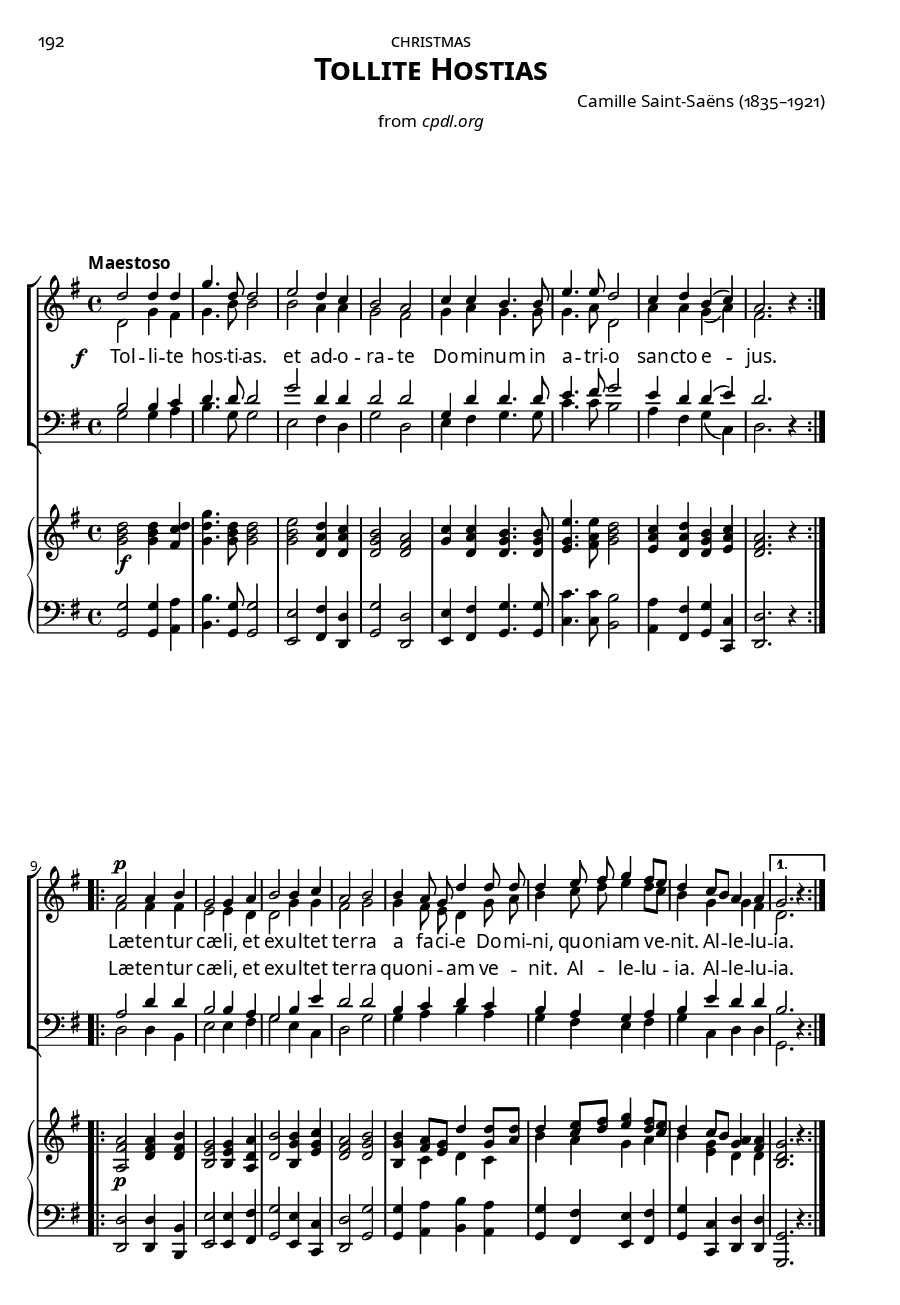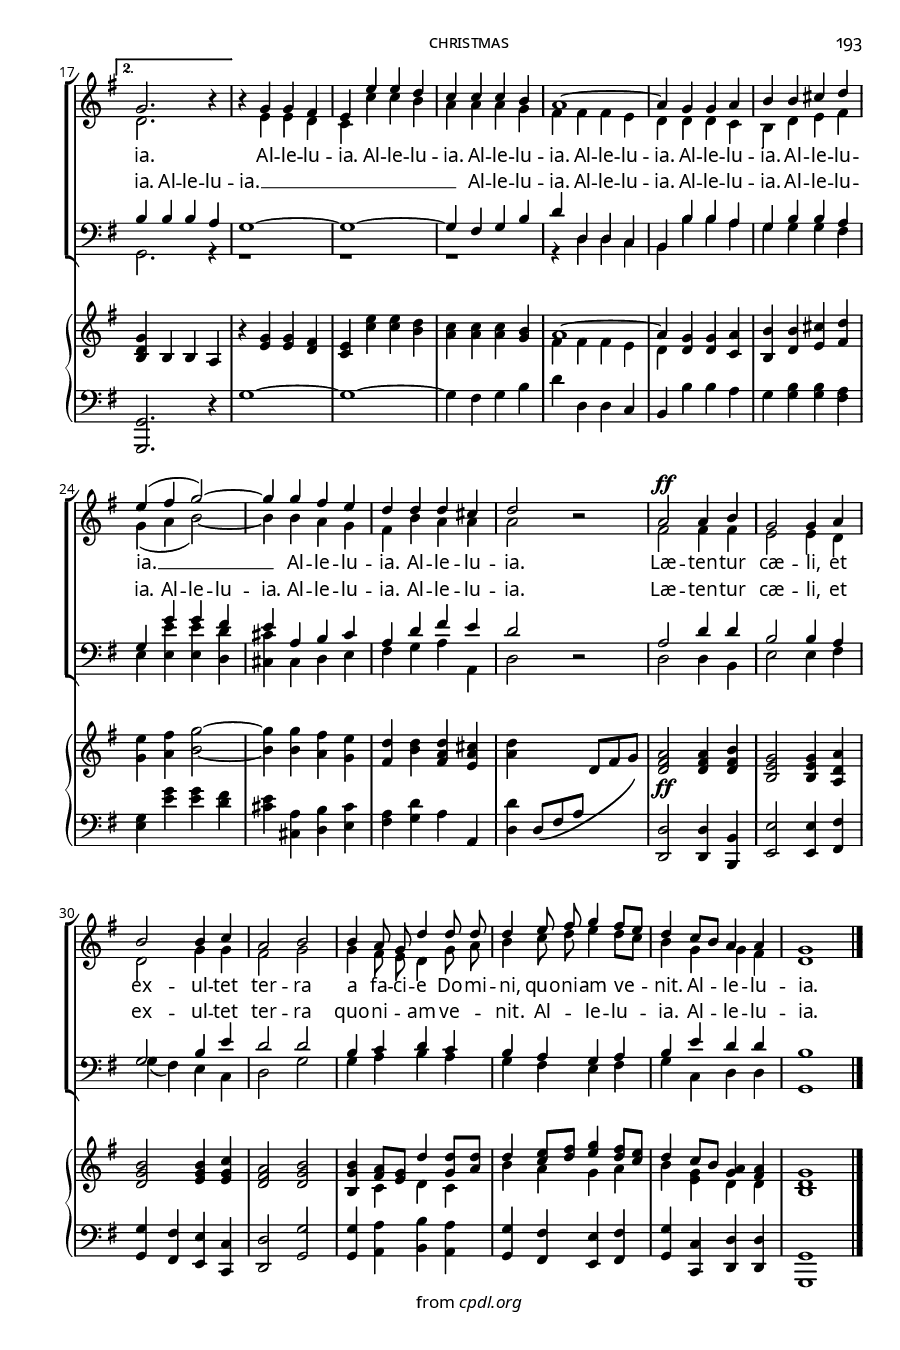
\version "2.14.2"
\include "util.ly"
\header {
    title = \markup{\override #'(font-name . "Garamond Premier Pro Semibold"){ \abs-fontsize #15 \smallCapsOldStyle"Tollite Hostias"}}
    composer = \markup\oldStyleNum"Camille Saint-Saëns (1835–1921)"
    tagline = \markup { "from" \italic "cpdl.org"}
  }\paper {
  print-all-headers = ##f
  paper-height = 9\in
  paper-width = 6\in
  indent = 0\in
  %system-system-spacing = #'((basic-distance . 10) (padding . 0))
  system-system-spacing =
    #'((basic-distance . 0)
       (minimum-distance . 0)
       (padding . -5)
       (stretchability . 100))
  score-markup-spacing =
    #'((basic-distance . 0)
       (minimum-distance . 0)
       (padding . 1)
       (stretchability . 0))
  ragged-last-bottom = ##t
  ragged-bottom = ##f
  two-sided = ##t
  inner-margin = 0.5\in
  outer-margin = 0.25\in
  top-margin = 0.25\in
  bottom-margin = 0.25\in
  first-page-number = #192
  print-first-page-number = ##t
  headerLine = \markup{\override #'(font-name . "Garamond Premier Pro") \smallCapsOldStyle"christmas"}
  oddHeaderMarkup = \markup\fill-line{
     \override #'(font-name . "Garamond Premier Pro")\abs-fontsize #8.5
     \combine 
        \fill-line{"" \on-the-fly #print-page-number-check-first
        \oldStylePageNum""
        }
        \fill-line{\headerLine}
  }
  evenHeaderMarkup = \markup {
     \override #'(font-name . "Garamond Premier Pro")\abs-fontsize #8.5
     \combine
        \on-the-fly #print-page-number-check-first
        \oldStylePageNum""
        \fill-line{\headerLine}
  }
}
#(set-global-staff-size 15) \paper{ #(define fonts (make-pango-font-tree "GoudyOlSt BT" "Garamond Premier Pro" "Garamond Premier Pro" (/ 15 20))) }

\markup \fill-line {\concat{ "from " \italic "cpdl.org"}}
\markup\vspace#2












global = {
  \key g \major
  \time 4/4
  \autoBeamOff
  \override DynamicLineSpanner #'staff-padding = #0.0
  \override DynamicLineSpanner #'Y-extent = #'(-1 . 1)
}

sopMusic = \relative c'' {
  \tempo "Maestoso"
  \repeat volta 2 {
    d2 d4 d |
    g4. d8 d2 |
    e2 d4 c |
    b2 a |
    c4 c b4. b8 |
    e4. e8 d2 |
    
    c4 d b( c) a2. b4\rest \break
  }
  \repeat volta 2 {
    a2^\p a4 b |
    g2 g4 a |
    b2 b4 c |
    a2 b |
    
    %page2
    b4 a8 g d'4 d8 d |
    d4 e8 fis g4 fis8[ e] |
    d4 c8[ b] a4 a
  }
  \alternative {
    {
      g2. b4\rest \break
    }
    {
      g2. b4\rest
    }
  }
  b4\rest g g fis |
  
  e e' e d |
  c c c b |
  a1~ |
  a4 g g a |
  b b cis d |
  e( fis g2)~ |
  
  %page3
  g4 g fis e |
  d d d cis |
  d2 b\rest |
  
  
  a2^\ff a4 b |
  g2 g4 a |
  b2 b4 c |
  a2 b |
  
  b4 a8 g d'4 d8 d |
  d4 e8 fis g4 fis8[ e] |
  d4 c8[ b] a4 a |
  g1 \bar "|."
}
sopWords = \lyricmode {
  
}

altoMusic = \relative c' {
  \repeat volta 2 {
    d2 g4 fis |
    g4. b8 b2 |
    b a4 a |
    g2 fis |
    g4 a g4. g8 |
    g4. a8 d,2 |
    
    a'4 a g( a) |
    fis2. s4 |
  }
  
  
  \repeat volta 2 {
    fis2 fis4 fis |
    e2 e4 d |
    d2 g4 g |
    fis2 g |
    
    %page2
    g4 fis8 e d4 g8 a |
    b4 c8 d e4 d8[ c] |
    b4 g g fis |
  }
  \alternative {
    { d2. s4 }
    { d2. s4 }
  }
  s4 e e d |
  
  c c' c b |
  a a a g |
  fis fis fis e |
  d d d c |
  b d e fis |
  g( a b2)~ |
  
  %page3
  b4 b a g |
  fis b a a |
  a2 s |
  
  fis2 fis4 fis |
  e2 e4 d |
  d2 g4 g |
  fis2 g |
  
  %page2
  g4 fis8 e d4 g8 a |
  b4 c8 d e4 d8[ c] |
  b4 g g fis |
  d1 \bar "|."
}
altoWords = {
  \dropLyricsVIII
  \set stanza = \markup\dynamic"f   "
  \lyricmode {
    Tol -- li -- te hos -- ti -- as.
    et ad -- o -- ra -- te
    Do -- mi -- num in a -- tri -- o
    san -- cto e -- jus.
  }
  \raiseLyrics
  \lyricmode {
    Læ -- ten -- tur cæ -- li, et ex -- ul -- tet ter -- ra
    
    a fa -- ci -- e Do -- mi -- ni, quo -- ni -- am ve -- nit. \set associatedVoice = "sopranos" Al -- le -- lu -- ia.
    \unset associatedVoice
    ia.
    
    
    Al -- le -- lu -- ia.
    Al -- le -- lu -- ia.
    Al -- le -- lu -- ia.
    Al -- le -- lu -- ia.
    Al -- le -- lu -- ia.
    Al -- le -- lu -- ia. __
    Al -- le -- lu -- ia.
    Al -- le -- lu -- ia.
    
    \set associatedVoice = "tenors"
    Læ -- ten -- tur cæ -- li, et ex -- ul -- tet ter -- ra
    \unset associatedVoice
    a fa -- ci -- e Do -- mi -- ni, quo -- ni -- am ve -- nit. \set associatedVoice = "sopranos" Al -- le -- lu -- ia.
  }
}
altoWordsII = \lyricmode {
%\markup\italic
  \set stanza = #"2. "
  \set ignoreMelismata = ##t
}
altoWordsIII = \lyricmode {
  \set stanza = #"3. "
  \set ignoreMelismata = ##t
}
altoWordsIV = \lyricmode {
  \set stanza = #"4. "
  \set ignoreMelismata = ##t
}
altoWordsV = \lyricmode {
  \set stanza = #"5. "
  \set ignoreMelismata = ##t
}
altoWordsVI = \lyricmode {
  \set stanza = #"6. "
  \set ignoreMelismata = ##t
}
tenorMusic = \relative c' {
  \repeat volta 2 {
    b2 b4 c |
    d4. d8 d2 |
    g2 d4 d |
    d2 d |
    g,4 d' d4. d8 |
    e4. fis8 g2 |
    
    e4 d d( e) |
    d2. s4 |
  }
  
  
  \repeat volta 2 {
    a2 d4 d |
    b2 b4 a |
    g2 b4 e |
    d2 d |
    
    %page2
    b4 c d c |
    b a g a |
    b e d d |
  }
  \alternative {
    { b2. s4 }
    { b4 b b a }
  }
  g1~ |
  
  g~ |
  g4 fis g b |
  d d, d c |
  b b' b a |
  g b b a |
  g g' g fis |
  
  %page3
  e a, b cis |
  a d fis e |
  d2 s |
  
  
  a2 d4 d |
  b2 b4 a |
  g2 b4 e |
  d2 d |
  
  b4 c d c |
  b a g a |
  b e d d |
  b1 \bar "|."
}
tenorWords = \lyricmode {
  \repeat unfold 22 \skip1
  Læ -- ten -- tur cæ -- li, et ex -- ul -- tet ter -- ra
  quo -- ni -- am ve -- nit.
  Al -- le -- lu -- ia.
  Al -- le -- lu -- ia.
  ia.
  
  Al -- le -- lu -- ia. __
  Al -- le -- lu -- ia.
  Al -- le -- lu -- ia.
  Al -- le -- lu -- ia.
  Al -- le -- lu -- ia.
  Al -- le -- lu -- ia.
  Al -- le -- lu -- ia.
  Al -- le -- lu -- ia.
  
  Læ -- ten -- tur cæ -- li, et ex -- ul -- tet ter -- ra
  quo -- ni -- am ve -- nit.
  Al -- le -- lu -- ia.
  Al -- le -- lu -- ia.
}

bassMusic = \relative c {
  \repeat volta 2 {
    g'2 g4 a |
    b4. g8 g2 |
    e fis4 d |
    g2 d |
    e4 fis g4. g8 |
    c4. c8 b2 |
    
    a4 fis g( c,) |
    d2. d4\rest |
  }
  
  \repeat volta 2 {
    d2 d4 b |
    e2 e4 fis |
    g2 e4 c |
    d2 g |
    
    g4 a b a |
    g fis e fis |
    g c, d d |
  }
  \alternative {
    { g,2. d'4\rest }
    { g,2. r4 }
  }
  r1 |
  
  r |
  r |
  r4 d' d c |
  b b' b a |
  g g g fis |
  e <e e'> q <d d'> |
  
  <cis cis'> cis d e |
  fis g a a, |
  d2 d\rest |
  
  
  d2 d4 b |
  e2 e4 fis |
  g4( fis) e4 c |
  d2 g |
  
  g4 a b a |
  g fis e fis |
  g c, d d |
  g,1 \bar "|."
}
bassWords = \lyricmode {

}

pianoRH = \relative c' {
  \set Staff.midiInstrument = "piano"
  \repeat volta 2 {
    <g' b d>2_\f q4 <fis c' d> |
    <g d' g>4. <g b d>8 q2 |
    <g b e> <d a' d>4 <d a' c> |
    <d g b>2 <d fis a> |
    <g c>4 <d a' c> <d g b>4. q8 |
    <e g e'>4. <fis a e'>8 <g b d>2 |
    
    <e a c>4 <d a' d> <d g b> <e a c> |
    <d fis a>2. r4 
  }
  \repeat volta 2 {
    <a fis' a>2_\p <d fis a>4 <d fis b> |
    <b e g>2 q4 <a d a'> |
    <d b'>2 <b g' b>4 <e g c> |
    <d fis a>2 <d g b> |
    
    %page2
    <b g' b>4 << {<fis' a>8[ <e g>] d'4 <d g,>8[ <d a>] } \\
                 {c,4 d c} >> |
    << {d'4 <c e>8[ <d fis>] <e g>4 <d fis>8[ <c e>] |
        d4 c8[ b] <a g>4 <a fis>} \\
       {b4 a g a |
        b <g e> d d} >>
  }
  \alternative {
    {<b d g>2. r4}
    {<b d g>4 b b a}
  }
  r4 <e' g> q <d fis> |
  
  <c e> <c' e> q <b d> |
  <a c> q q <g b> |
  << { a1~ | a4 } \\
     { fis4 fis fis e | d } >>
  <d g> q <c a'> |
  <b b'> <d b'> <e cis'> <fis d'> |
  <g e'> <a fis'> <b g'>2~ |
  
  %page3
  q4 q <a fis'> <g e'> |
  <fis d'> <b d> <fis a d> <e a cis> |
  <a d>4 \change Staff = "two" \stemUp d,,8[_\( fis a]
         \change Staff = "one" d[ fis g]\) |
  \stemNeutral
  <d fis a>2_\ff q4 <d fis b> |
  <b e g>2 q4 <a d a'> |
  
  <d g b>2 <e g b>4 <e g c> |
  <d fis a>2 <d g b> |
  <b g' b>4 << {<fis' a>8[ <e g>] d'4 <d g,>8[ <d a>] } \\
                 {c,4 d c} >> |
    << {d'4 <c e>8[ <d fis>] <e g>4 <d fis>8[ <c e>] |
        d4 c8[ b] <a g>4 <a fis>} \\
       {b4 a g a |
        b <g e> d d} >> |
  <b d g>1 \bar "|."
  
}
pianoLH = \relative c' {
  \set Staff.midiInstrument = "piano"
  \repeat volta 2 {
    <g g,>2 q4 <a a,> |
    <b b,>4. <g g,>8 q2 |
    <e e,> <fis fis,>4 <d d,> |
    <g g,>2 <d d,> |
    <e e,>4 <fis fis,> <g g,>4. q8 |
    <c c,>4. q8 <b b,>2 |
    
    <a a,>4 <fis fis,> <g g,> <c, c,> |
    <d d,>2. r4 
  }
  \repeat volta 2 {
    <d d,>2 q4 <b b,> |
    <e e,>2 q4 <fis fis,> |
    <g g,>2 <e e,>4 <c c,> |
    <d d,>2 <g g,> |
    
    %page 2
    <g g,>4 <a a,> <b b,> <a a,> |
    <g g,> <fis fis,> <e e,> <fis fis,> |
    <g g,> <c, c,> <d d,> q |
  }
  \alternative {
    {
      <g, g,>2. r4
    }
    {
      <g g,>2. r4 |
    }
  }
  g'1~ |
  
  g~ |
  g4 fis g b |
  d d, d c |
  b b' b a |
  g <g b> q <fis a> |
  <e g> <e' g> q <d fis> |
  
  %page 3
  <cis e>4 <a cis,> <b d,> <cis e,> |
  <a fis> <g d'> a a, |
  <d d'> s2. |
  <d d,>2 q4 <b b,> |
  <e e,>2 q4 <fis fis,> |
  
  <g g,> <fis fis,> <e e,> <c c,> |
  <d d,>2 <g g,> |
  q4 <a a,> <b b,> <a a,> |
  <g g,> <fis fis,> <e e,> <fis fis,> |
  <g g,> <c, c,> <d d,> q |
  <g, g,>1 \bar "|."
}

\score {
  <<
   \new ChoirStaff <<
    \new Staff = women <<
      \new Voice = "sopranos" { \voiceOne << \global \sopMusic >> }
      \new Voice = "altos" { \voiceTwo << \global \altoMusic >> }
    >>
    \new Staff = men <<
      \clef bass
      \new Voice = "tenors" { \voiceOne << \global \tenorMusic >> }
      \new Voice = "basses" { \voiceTwo << \global \bassMusic >> }
    >>
    \new Lyrics \with { alignAboveContext = #"women" \override VerticalAxisGroup #'nonstaff-relatedstaff-spacing = #'((basic-distance . 1))} \lyricsto "sopranos" \sopWords
    \new Lyrics = "altosVI"  \with { alignBelowContext = #"women" } \lyricsto "altos" \altoWordsVI
    \new Lyrics = "altosV"  \with { alignBelowContext = #"women" } \lyricsto "altos" \altoWordsV
    \new Lyrics = "altosIV"  \with { alignBelowContext = #"women" } \lyricsto "altos" \altoWordsIV
    \new Lyrics = "altosIII"  \with { alignBelowContext = #"women" } \lyricsto "altos" \altoWordsIII
    \new Lyrics = "altosII"  \with { alignBelowContext = #"women" } \lyricsto "altos" \altoWordsII
    \new Lyrics = "altos"  \with { alignBelowContext = #"women" \override VerticalAxisGroup #'nonstaff-relatedstaff-spacing = #'((basic-distance . 1))} \lyricsto "altos" \altoWords
   \new Lyrics \with { alignAboveContext = #"men" } \lyricsto "tenors" \tenorWords
    \new Lyrics \with { alignBelowContext = #"men" \override VerticalAxisGroup #'nonstaff-relatedstaff-spacing = #'((basic-distance . 1)) } \lyricsto "basses" \bassWords
  >>
  \new PianoStaff <<
\new Staff = "one" { \new Voice { \global \pianoRH } } \new Staff = "two" { \global \clef "bass" \pianoLH } >>
>>
  \layout {
%6.14 \context {\Lyrics\override LyricText #'font-size = #0.9 }
    \context {
      \Score
      %\override SpacingSpanner #'base-shortest-duration = #(ly:make-moment 1 8)
      %\override SpacingSpanner #'common-shortest-duration = #(ly:make-moment 1 4)
    }
    \context {
      % Remove all empty staves
      \Staff \RemoveEmptyStaves \override VerticalAxisGroup #'remove-first = ##t
    }
    \context {
      \Lyrics
      \override LyricText #'X-offset = #center-on-word
    }
  }
  
  
}

\score {
  \unfoldRepeats

  <<
   \new ChoirStaff <<
    \new Staff = women <<
      \new Voice = "sopranos" { \voiceOne << \global \sopMusic >> }
      \new Voice = "altos" { \voiceTwo << \global \altoMusic >> }
    >>
    \new Staff = men <<
      \clef bass
      \new Voice = "tenors" { \voiceOne << \global \tenorMusic >> }
      \new Voice = "basses" { \voiceTwo << \global \bassMusic >> }
    >>
    \new Lyrics \with { alignAboveContext = #"women" \override VerticalAxisGroup #'nonstaff-relatedstaff-spacing = #'((basic-distance . 1))} \lyricsto "sopranos" \sopWords
    \new Lyrics = "altosVI"  \with { alignBelowContext = #"women" } \lyricsto "altos" \altoWordsVI
    \new Lyrics = "altosV"  \with { alignBelowContext = #"women" } \lyricsto "altos" \altoWordsV
    \new Lyrics = "altosIV"  \with { alignBelowContext = #"women" } \lyricsto "altos" \altoWordsIV
    \new Lyrics = "altosIII"  \with { alignBelowContext = #"women" } \lyricsto "altos" \altoWordsIII
    \new Lyrics = "altosII"  \with { alignBelowContext = #"women" } \lyricsto "altos" \altoWordsII
    \new Lyrics = "altos"  \with { alignBelowContext = #"women" \override VerticalAxisGroup #'nonstaff-relatedstaff-spacing = #'((basic-distance . 1))} \lyricsto "altos" \altoWords
   \new Lyrics \with { alignAboveContext = #"men" } \lyricsto "tenors" \tenorWords
    \new Lyrics \with { alignBelowContext = #"men" \override VerticalAxisGroup #'nonstaff-relatedstaff-spacing = #'((basic-distance . 1)) } \lyricsto "basses" \bassWords
  >>
  \new PianoStaff <<
\new Staff = "one" { \new Voice { \global \pianoRH } } \new Staff = "two" { \global \clef "bass" \pianoLH } >>
>>
  
  
  \midi {
    \tempo 4 = 105
    \set Staff.midiInstrument = "flute"
  
    \context {
      \Voice
      \remove "Dynamic_performer"
    }
  }
}

